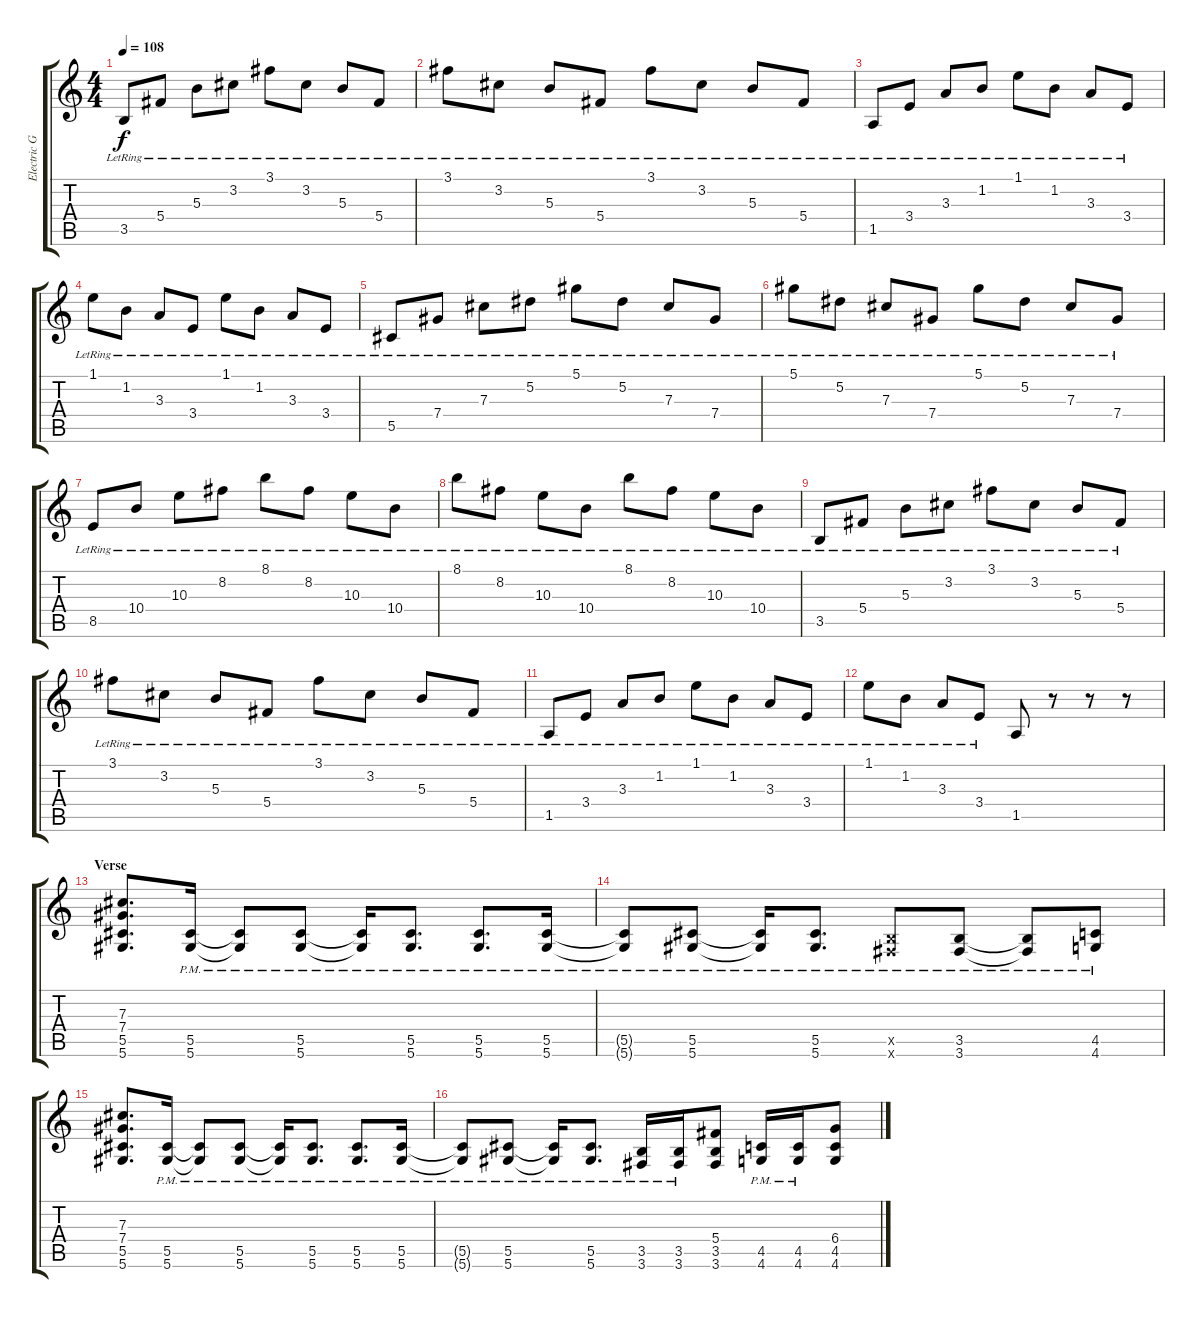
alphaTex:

\track ("Electric Guitar 1" "Electric G") {instrument distortionguitar}
\staff {score tabs}
\tuning (Eb4 Bb3 Gb3 Db3 Ab2 Eb2) {hide}
\ts (4 4)
\tempo 108
\clef g2
\ks c
3.5{lr}.8{dy f} 5.4{lr}.8 5.3{lr}.8 3.2{lr}.8 3.1{lr}.8 3.2{lr}.8 5.3{lr}.8 5.4{lr}.8 |
3.1{lr}.8 3.2{lr}.8 5.3{lr}.8 5.4{lr}.8 3.1{lr}.8 3.2{lr}.8 5.3{lr}.8 5.4{lr}.8 |
1.5{lr}.8 3.4{lr}.8 3.3{lr}.8 1.2{lr}.8 1.1{lr}.8 1.2{lr}.8 3.3{lr}.8 3.4{lr}.8 |
1.1{lr}.8 1.2{lr}.8 3.3{lr}.8 3.4{lr}.8 1.1{lr}.8 1.2{lr}.8 3.3{lr}.8 3.4{lr}.8 |
5.5{lr}.8 7.4{lr}.8 7.3{lr}.8 5.2{lr}.8 5.1{lr}.8 5.2{lr}.8 7.3{lr}.8 7.4{lr}.8 |
5.1{lr}.8 5.2{lr}.8 7.3{lr}.8 7.4{lr}.8 5.1{lr}.8 5.2{lr}.8 7.3{lr}.8 7.4{lr}.8 |
8.5{lr}.8 10.4{lr}.8 10.3{lr}.8 8.2{lr}.8 8.1{lr}.8 8.2{lr}.8 10.3{lr}.8 10.4{lr}.8 |
8.1{lr}.8 8.2{lr}.8 10.3{lr}.8 10.4{lr}.8 8.1{lr}.8 8.2{lr}.8 10.3{lr}.8 10.4{lr}.8 |
3.5{lr}.8 5.4{lr}.8 5.3{lr}.8 3.2{lr}.8 3.1{lr}.8 3.2{lr}.8 5.3{lr}.8 5.4{lr}.8 |
3.1{lr}.8 3.2{lr}.8 5.3{lr}.8 5.4{lr}.8 3.1{lr}.8 3.2{lr}.8 5.3{lr}.8 5.4{lr}.8 |
1.5{lr}.8 3.4{lr}.8 3.3{lr}.8 1.2{lr}.8 1.1{lr}.8 1.2{lr}.8 3.3{lr}.8 3.4{lr}.8 |
1.1{lr}.8 1.2{lr}.8 3.3{lr}.8 3.4{lr}.8 1.5.8 r.8 r.8 r.8 |
\section ("" "Verse")
(7.3 7.4 5.5 5.6).8{d} (5.5{pm} 5.6{pm}).16 (5.5{pm t} 5.6{pm t}).8 (5.5{pm} 5.6{pm}).8 (5.5{pm t} 5.6{pm t}).16 (5.5{pm} 5.6{pm}).8{d} (5.5{pm} 5.6{pm}).8{d} (5.5{pm} 5.6{pm}).16 |
(5.5{pm t} 5.6{pm t}).8 (5.5{pm} 5.6{pm}).8 (5.5{pm t} 5.6{pm t}).16 (5.5{pm} 5.6{pm}).8{d} (3.5{pm x} 3.6{x}).8 (3.5{pm} 3.6{pm}).8 (3.5{pm t} 3.6{pm t}).8 (4.5{pm} 4.6{pm}).8 |
(7.3 7.4 5.5 5.6).8{d} (5.5{pm} 5.6{pm}).16 (5.5{pm t} 5.6{pm t}).8 (5.5{pm} 5.6{pm}).8 (5.5{pm t} 5.6{pm t}).16 (5.5{pm} 5.6{pm}).8{d} (5.5{pm} 5.6{pm}).8{d} (5.5{pm} 5.6{pm}).16 |
(5.5{pm t} 5.6{pm t}).8 (5.5{pm} 5.6{pm}).8 (5.5{pm t} 5.6{pm t}).16 (5.5{pm} 5.6{pm}).8{d} (3.5{pm} 3.6{pm}).16 (3.5{pm} 3.6{pm}).16 (5.4 3.5 3.6).8 (4.5{pm} 4.6{pm}).16 (4.5{pm} 4.6{pm}).16 (6.4 4.5 4.6).8
